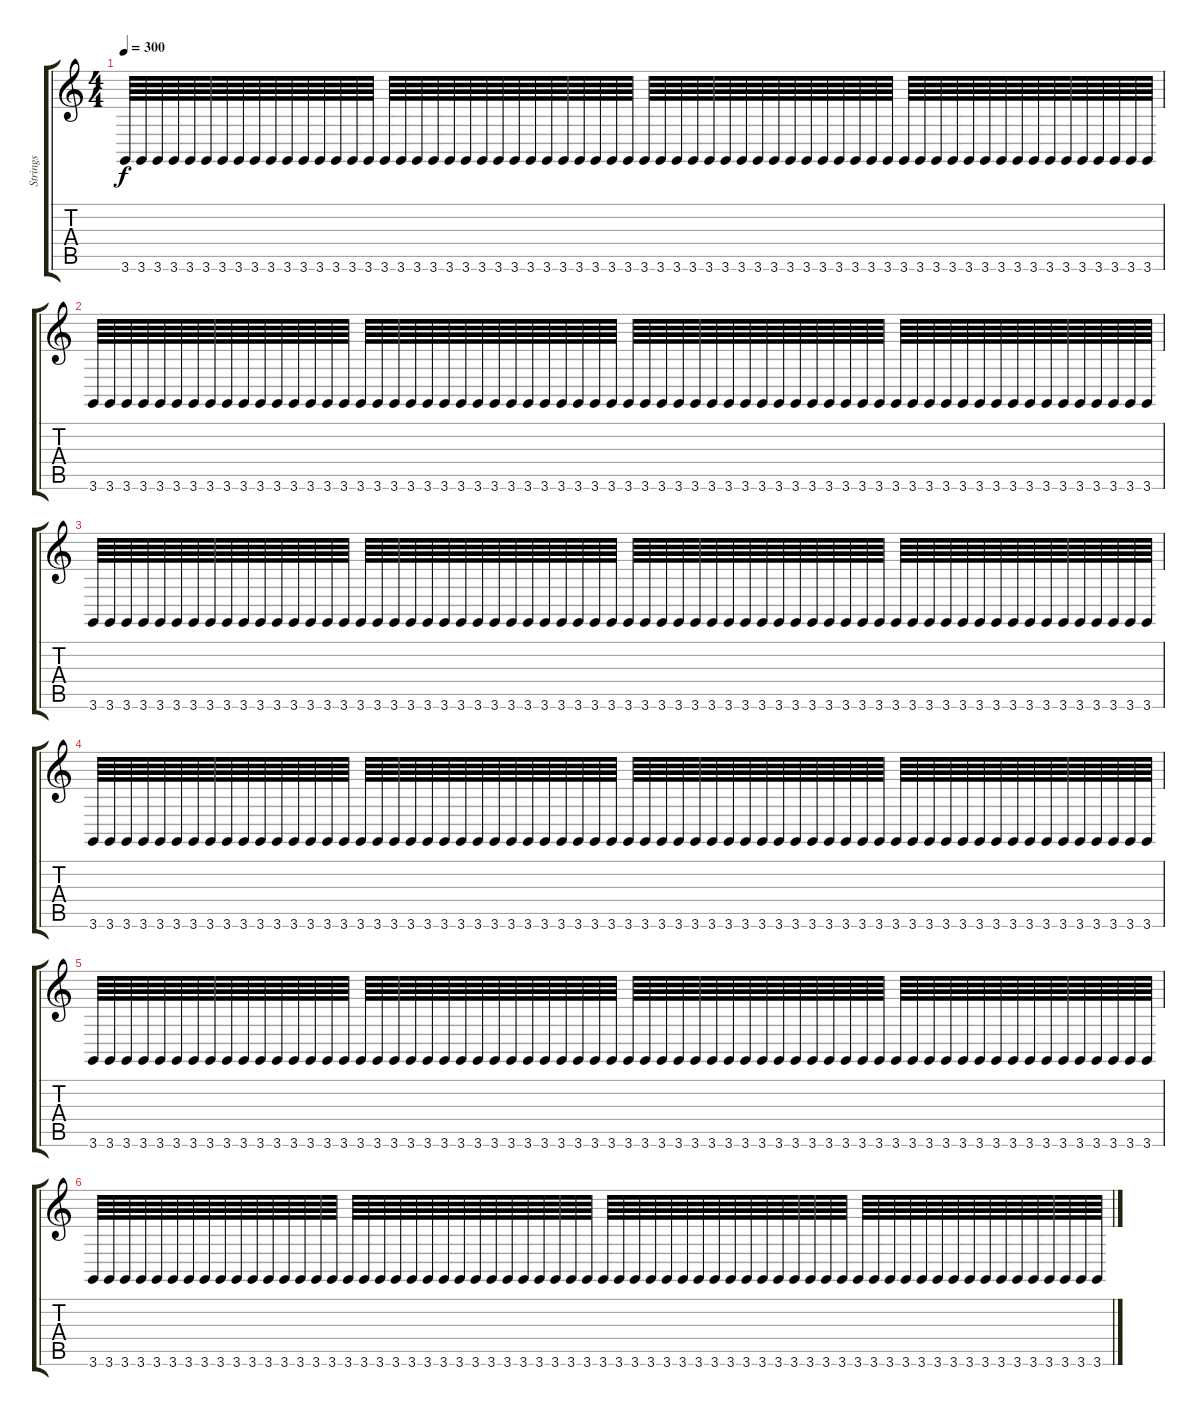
\track ("Strings" "Strings") {instrument stringensemble1}
\staff {score tabs}
\tuning (E4 B3 G3 D3 A2 E2) {hide}
\ts (4 4)
\tempo 300
\clef g2
\ks c
3.6.64{dy f volume 13 instrument stringensemble1} 3.6.64 3.6.64 3.6.64 3.6.64 3.6.64 3.6.64 3.6.64 3.6.64 3.6.64 3.6.64 3.6.64 3.6.64 3.6.64 3.6.64 3.6.64 3.6.64 3.6.64 3.6.64 3.6.64 3.6.64 3.6.64 3.6.64 3.6.64 3.6.64 3.6.64 3.6.64 3.6.64 3.6.64 3.6.64 3.6.64 3.6.64 3.6.64 3.6.64 3.6.64 3.6.64 3.6.64 3.6.64 3.6.64 3.6.64 3.6.64 3.6.64 3.6.64 3.6.64 3.6.64 3.6.64 3.6.64 3.6.64 3.6.64 3.6.64 3.6.64 3.6.64 3.6.64 3.6.64 3.6.64 3.6.64 3.6.64 3.6.64 3.6.64 3.6.64 3.6.64 3.6.64 3.6.64 3.6.64 |
3.6.64{volume 13 instrument stringensemble1} 3.6.64 3.6.64 3.6.64 3.6.64 3.6.64 3.6.64 3.6.64 3.6.64 3.6.64 3.6.64 3.6.64 3.6.64 3.6.64 3.6.64 3.6.64 3.6.64 3.6.64 3.6.64 3.6.64 3.6.64 3.6.64 3.6.64 3.6.64 3.6.64 3.6.64 3.6.64 3.6.64 3.6.64 3.6.64 3.6.64 3.6.64 3.6.64 3.6.64 3.6.64 3.6.64 3.6.64 3.6.64 3.6.64 3.6.64 3.6.64 3.6.64 3.6.64 3.6.64 3.6.64 3.6.64 3.6.64 3.6.64 3.6.64 3.6.64 3.6.64 3.6.64 3.6.64 3.6.64 3.6.64 3.6.64 3.6.64 3.6.64 3.6.64 3.6.64 3.6.64 3.6.64 3.6.64 3.6.64 |
3.6.64{volume 13 instrument stringensemble1} 3.6.64 3.6.64 3.6.64 3.6.64 3.6.64 3.6.64 3.6.64 3.6.64 3.6.64 3.6.64 3.6.64 3.6.64 3.6.64 3.6.64 3.6.64 3.6.64 3.6.64 3.6.64 3.6.64 3.6.64 3.6.64 3.6.64 3.6.64 3.6.64 3.6.64 3.6.64 3.6.64 3.6.64 3.6.64 3.6.64 3.6.64 3.6.64 3.6.64 3.6.64 3.6.64 3.6.64 3.6.64 3.6.64 3.6.64 3.6.64 3.6.64 3.6.64 3.6.64 3.6.64 3.6.64 3.6.64 3.6.64 3.6.64 3.6.64 3.6.64 3.6.64 3.6.64 3.6.64 3.6.64 3.6.64 3.6.64 3.6.64 3.6.64 3.6.64 3.6.64 3.6.64 3.6.64 3.6.64 |
3.6.64{volume 13 instrument stringensemble1} 3.6.64 3.6.64 3.6.64 3.6.64 3.6.64 3.6.64 3.6.64 3.6.64 3.6.64 3.6.64 3.6.64 3.6.64 3.6.64 3.6.64 3.6.64 3.6.64 3.6.64 3.6.64 3.6.64 3.6.64 3.6.64 3.6.64 3.6.64 3.6.64 3.6.64 3.6.64 3.6.64 3.6.64 3.6.64 3.6.64 3.6.64 3.6.64 3.6.64 3.6.64 3.6.64 3.6.64 3.6.64 3.6.64 3.6.64 3.6.64 3.6.64 3.6.64 3.6.64 3.6.64 3.6.64 3.6.64 3.6.64 3.6.64 3.6.64 3.6.64 3.6.64 3.6.64 3.6.64 3.6.64 3.6.64 3.6.64 3.6.64 3.6.64 3.6.64 3.6.64 3.6.64 3.6.64 3.6.64 |
3.6.64{volume 13 instrument stringensemble1} 3.6.64 3.6.64 3.6.64 3.6.64 3.6.64 3.6.64 3.6.64 3.6.64 3.6.64 3.6.64 3.6.64 3.6.64 3.6.64 3.6.64 3.6.64 3.6.64 3.6.64 3.6.64 3.6.64 3.6.64 3.6.64 3.6.64 3.6.64 3.6.64 3.6.64 3.6.64 3.6.64 3.6.64 3.6.64 3.6.64 3.6.64 3.6.64 3.6.64 3.6.64 3.6.64 3.6.64 3.6.64 3.6.64 3.6.64 3.6.64 3.6.64 3.6.64 3.6.64 3.6.64 3.6.64 3.6.64 3.6.64 3.6.64 3.6.64 3.6.64 3.6.64 3.6.64 3.6.64 3.6.64 3.6.64 3.6.64 3.6.64 3.6.64 3.6.64 3.6.64 3.6.64 3.6.64 3.6.64 |
3.6.64{volume 13 instrument stringensemble1} 3.6.64 3.6.64 3.6.64 3.6.64 3.6.64 3.6.64 3.6.64 3.6.64 3.6.64 3.6.64 3.6.64 3.6.64 3.6.64 3.6.64 3.6.64 3.6.64 3.6.64 3.6.64 3.6.64 3.6.64 3.6.64 3.6.64 3.6.64 3.6.64 3.6.64 3.6.64 3.6.64 3.6.64 3.6.64 3.6.64 3.6.64 3.6.64 3.6.64 3.6.64 3.6.64 3.6.64 3.6.64 3.6.64 3.6.64 3.6.64 3.6.64 3.6.64 3.6.64 3.6.64 3.6.64 3.6.64 3.6.64 3.6.64 3.6.64 3.6.64 3.6.64 3.6.64 3.6.64 3.6.64 3.6.64 3.6.64 3.6.64 3.6.64 3.6.64 3.6.64 3.6.64 3.6.64 3.6.64
